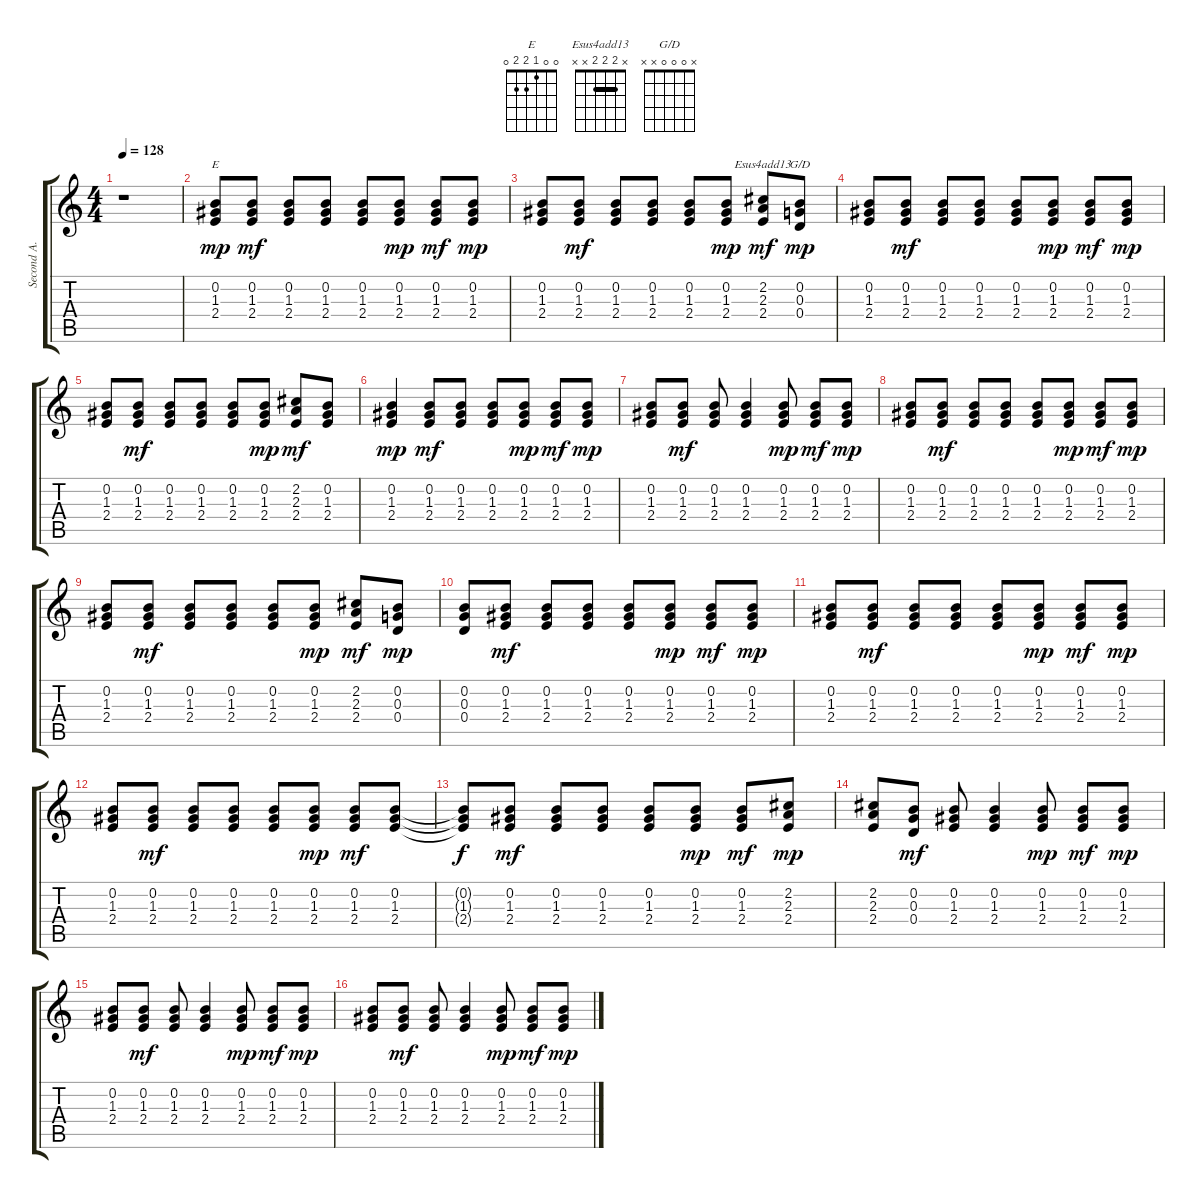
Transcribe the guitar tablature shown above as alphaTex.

\track ("Second A. Guitar" "Second A. ") {instrument acousticguitarsteel}
\staff {score tabs}
\tuning (E4 B3 G3 D3 A2 E2) {hide}
\chord ("E" 0 0 1 2 2 0)
\chord ("Esus4add13" x 2 2 2 x x) {barre 2}
\chord ("G/D" x 0 0 0 x x)
\ts (4 4)
\tempo 128
\clef g2
\ks c
r.1{dy mp instrument acousticguitarsteel} |
(0.2 1.3 2.4).8{ch "E"} (0.2 1.3 2.4).8{dy mf} (0.2 1.3 2.4).8 (0.2 1.3 2.4).8 (0.2 1.3 2.4).8 (0.2 1.3 2.4).8{dy mp} (0.2 1.3 2.4).8{dy mf} (0.2 1.3 2.4).8{dy mp} |
(0.2 1.3 2.4).8 (0.2 1.3 2.4).8{dy mf} (0.2 1.3 2.4).8 (0.2 1.3 2.4).8 (0.2 1.3 2.4).8 (0.2 1.3 2.4).8{dy mp} (2.2 2.3 2.4).8{ch "Esus4add13" dy mf} (0.2 0.3 0.4).8{ch "G/D" dy mp} |
(0.2 1.3 2.4).8 (0.2 1.3 2.4).8{dy mf} (0.2 1.3 2.4).8 (0.2 1.3 2.4).8 (0.2 1.3 2.4).8 (0.2 1.3 2.4).8{dy mp} (0.2 1.3 2.4).8{dy mf} (0.2 1.3 2.4).8{dy mp} |
(0.2 1.3 2.4).8 (0.2 1.3 2.4).8{dy mf} (0.2 1.3 2.4).8 (0.2 1.3 2.4).8 (0.2 1.3 2.4).8 (0.2 1.3 2.4).8{dy mp} (2.2 2.3 2.4).8{dy mf} (0.2 1.3 2.4).8 |
(0.2 1.3 2.4).4{dy mp} (0.2 1.3 2.4).8{dy mf} (0.2 1.3 2.4).8 (0.2 1.3 2.4).8 (0.2 1.3 2.4).8{dy mp} (0.2 1.3 2.4).8{dy mf} (0.2 1.3 2.4).8{dy mp} |
(0.2 1.3 2.4).8 (0.2 1.3 2.4).8{dy mf} (0.2 1.3 2.4).8 (0.2 1.3 2.4).4 (0.2 1.3 2.4).8{dy mp} (0.2 1.3 2.4).8{dy mf} (0.2 1.3 2.4).8{dy mp} |
(0.2 1.3 2.4).8 (0.2 1.3 2.4).8{dy mf} (0.2 1.3 2.4).8 (0.2 1.3 2.4).8 (0.2 1.3 2.4).8 (0.2 1.3 2.4).8{dy mp} (0.2 1.3 2.4).8{dy mf} (0.2 1.3 2.4).8{dy mp} |
(0.2 1.3 2.4).8 (0.2 1.3 2.4).8{dy mf} (0.2 1.3 2.4).8 (0.2 1.3 2.4).8 (0.2 1.3 2.4).8 (0.2 1.3 2.4).8{dy mp} (2.2 2.3 2.4).8{dy mf} (0.2 0.3 0.4).8{dy mp} |
(0.2 0.3 0.4).8 (0.2 1.3 2.4).8{dy mf} (0.2 1.3 2.4).8 (0.2 1.3 2.4).8 (0.2 1.3 2.4).8 (0.2 1.3 2.4).8{dy mp} (0.2 1.3 2.4).8{dy mf} (0.2 1.3 2.4).8{dy mp} |
(0.2 1.3 2.4).8 (0.2 1.3 2.4).8{dy mf} (0.2 1.3 2.4).8 (0.2 1.3 2.4).8 (0.2 1.3 2.4).8 (0.2 1.3 2.4).8{dy mp} (0.2 1.3 2.4).8{dy mf} (0.2 1.3 2.4).8{dy mp} |
(0.2 1.3 2.4).8 (0.2 1.3 2.4).8{dy mf} (0.2 1.3 2.4).8 (0.2 1.3 2.4).8 (0.2 1.3 2.4).8 (0.2 1.3 2.4).8{dy mp} (0.2 1.3 2.4).8{dy mf} (0.2 1.3 2.4).8 |
(0.2{t} 1.3{t} 2.4{t}).8{dy f} (0.2 1.3 2.4).8{dy mf} (0.2 1.3 2.4).8 (0.2 1.3 2.4).8 (0.2 1.3 2.4).8 (0.2 1.3 2.4).8{dy mp} (0.2 1.3 2.4).8{dy mf} (2.2 2.3 2.4).8{dy mp} |
(2.2 2.3 2.4).8 (0.2 0.3 0.4).8{dy mf} (0.2 1.3 2.4).8 (0.2 1.3 2.4).4 (0.2 1.3 2.4).8{dy mp} (0.2 1.3 2.4).8{dy mf} (0.2 1.3 2.4).8{dy mp} |
(0.2 1.3 2.4).8 (0.2 1.3 2.4).8{dy mf} (0.2 1.3 2.4).8 (0.2 1.3 2.4).4 (0.2 1.3 2.4).8{dy mp} (0.2 1.3 2.4).8{dy mf} (0.2 1.3 2.4).8{dy mp} |
(0.2 1.3 2.4).8 (0.2 1.3 2.4).8{dy mf} (0.2 1.3 2.4).8 (0.2 1.3 2.4).4 (0.2 1.3 2.4).8{dy mp} (0.2 1.3 2.4).8{dy mf} (0.2 1.3 2.4).8{dy mp}
